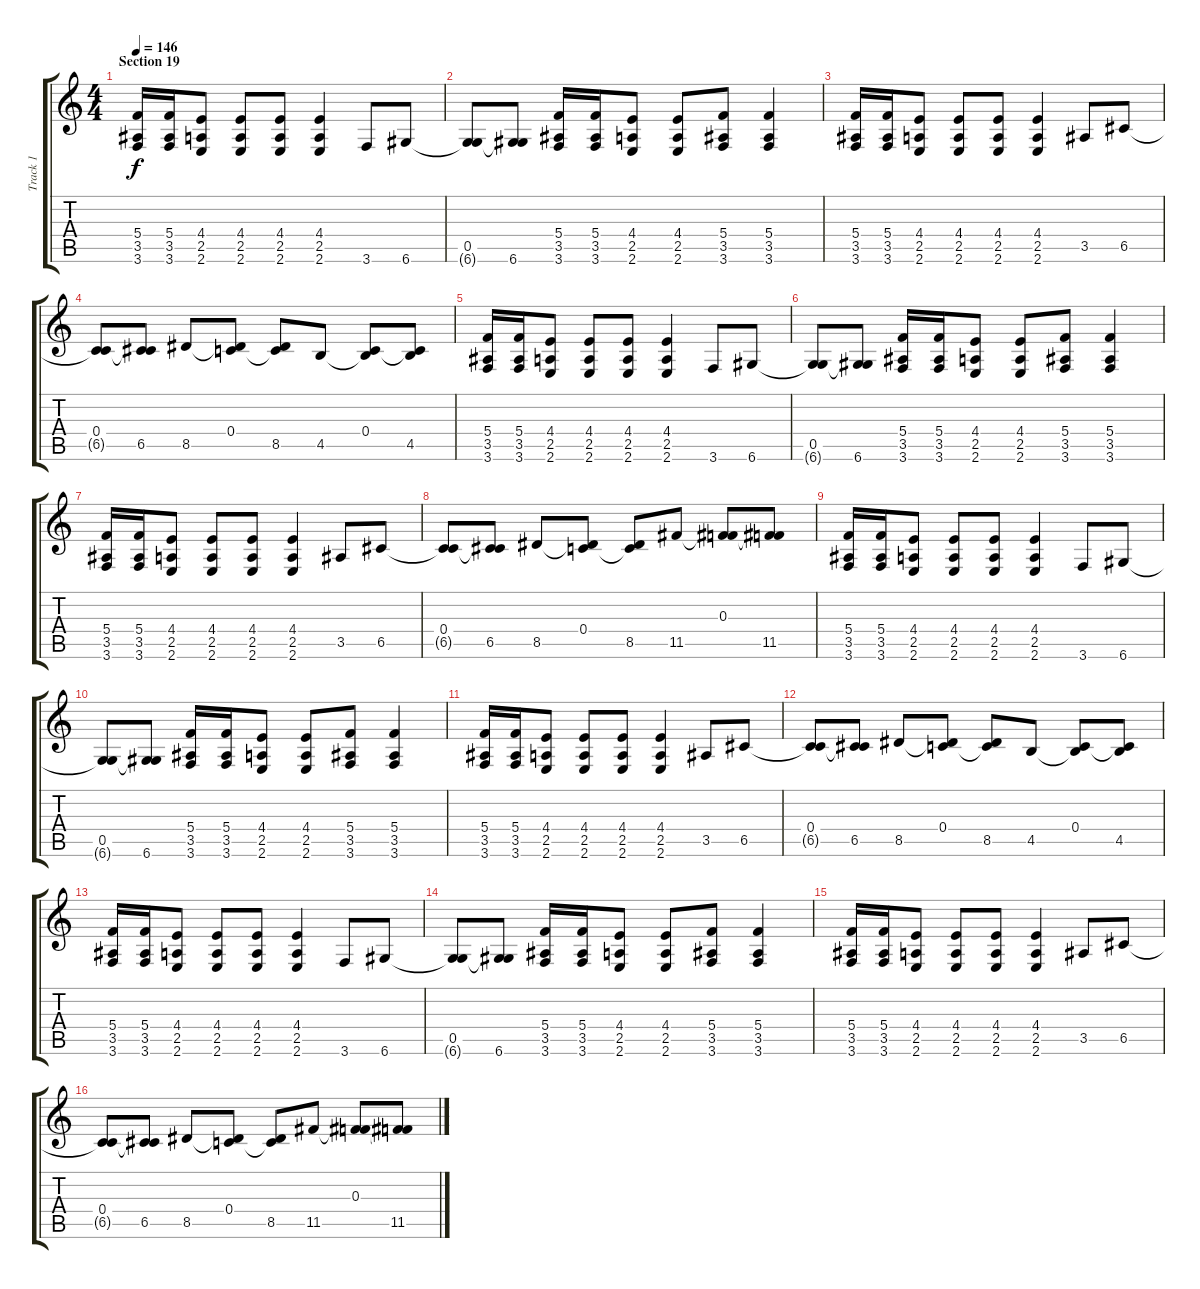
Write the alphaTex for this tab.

\track ("Track 1" "Track 1") {instrument distortionguitar}
\staff {score tabs}
\tuning (D4 A3 F3 C3 G2 D2) {hide}
\ts (4 4)
\section ("" "Section 19")
\tempo 146
\clef g2
\ks c
(5.4 3.5 3.6).16{dy f} (5.4 3.5 3.6).16 (4.4 2.5 2.6).8 (4.4 2.5 2.6).8 (4.4 2.5 2.6).8 (4.4 2.5 2.6).4 3.6.8 6.6.8 |
(0.5 6.6{t}).8 (0.5{t} 6.6).8 (5.4 3.5 3.6).16 (5.4 3.5 3.6).16 (4.4 2.5 2.6).8 (4.4 2.5 2.6).8 (5.4 3.5 3.6).8 (5.4 3.5 3.6).4 |
(5.4 3.5 3.6).16 (5.4 3.5 3.6).16 (4.4 2.5 2.6).8 (4.4 2.5 2.6).8 (4.4 2.5 2.6).8 (4.4 2.5 2.6).4 3.5.8 6.5.8 |
(0.4 6.5{t}).8 (0.4{t} 6.5).8 8.5.8 (0.4 8.5{t}).8 (0.4{t} 8.5).8 4.5.8 (0.4 4.5{t}).8 (0.4{t} 4.5).8 |
(5.4 3.5 3.6).16 (5.4 3.5 3.6).16 (4.4 2.5 2.6).8 (4.4 2.5 2.6).8 (4.4 2.5 2.6).8 (4.4 2.5 2.6).4 3.6.8 6.6.8 |
(0.5 6.6{t}).8 (0.5{t} 6.6).8 (5.4 3.5 3.6).16 (5.4 3.5 3.6).16 (4.4 2.5 2.6).8 (4.4 2.5 2.6).8 (5.4 3.5 3.6).8 (5.4 3.5 3.6).4 |
(5.4 3.5 3.6).16 (5.4 3.5 3.6).16 (4.4 2.5 2.6).8 (4.4 2.5 2.6).8 (4.4 2.5 2.6).8 (4.4 2.5 2.6).4 3.5.8 6.5.8 |
(0.4 6.5{t}).8 (0.4{t} 6.5).8 8.5.8 (0.4 8.5{t}).8 (0.4{t} 8.5).8 11.5.8 (0.3 11.5{t}).8 (0.3{t} 11.5).8 |
(5.4 3.5 3.6).16 (5.4 3.5 3.6).16 (4.4 2.5 2.6).8 (4.4 2.5 2.6).8 (4.4 2.5 2.6).8 (4.4 2.5 2.6).4 3.6.8 6.6.8 |
(0.5 6.6{t}).8 (0.5{t} 6.6).8 (5.4 3.5 3.6).16 (5.4 3.5 3.6).16 (4.4 2.5 2.6).8 (4.4 2.5 2.6).8 (5.4 3.5 3.6).8 (5.4 3.5 3.6).4 |
(5.4 3.5 3.6).16 (5.4 3.5 3.6).16 (4.4 2.5 2.6).8 (4.4 2.5 2.6).8 (4.4 2.5 2.6).8 (4.4 2.5 2.6).4 3.5.8 6.5.8 |
(0.4 6.5{t}).8 (0.4{t} 6.5).8 8.5.8 (0.4 8.5{t}).8 (0.4{t} 8.5).8 4.5.8 (0.4 4.5{t}).8 (0.4{t} 4.5).8 |
(5.4 3.5 3.6).16 (5.4 3.5 3.6).16 (4.4 2.5 2.6).8 (4.4 2.5 2.6).8 (4.4 2.5 2.6).8 (4.4 2.5 2.6).4 3.6.8 6.6.8 |
(0.5 6.6{t}).8 (0.5{t} 6.6).8 (5.4 3.5 3.6).16 (5.4 3.5 3.6).16 (4.4 2.5 2.6).8 (4.4 2.5 2.6).8 (5.4 3.5 3.6).8 (5.4 3.5 3.6).4 |
(5.4 3.5 3.6).16 (5.4 3.5 3.6).16 (4.4 2.5 2.6).8 (4.4 2.5 2.6).8 (4.4 2.5 2.6).8 (4.4 2.5 2.6).4 3.5.8 6.5.8 |
(0.4 6.5{t}).8 (0.4{t} 6.5).8 8.5.8 (0.4 8.5{t}).8 (0.4{t} 8.5).8 11.5.8 (0.3 11.5{t}).8 (0.3{t} 11.5).8
